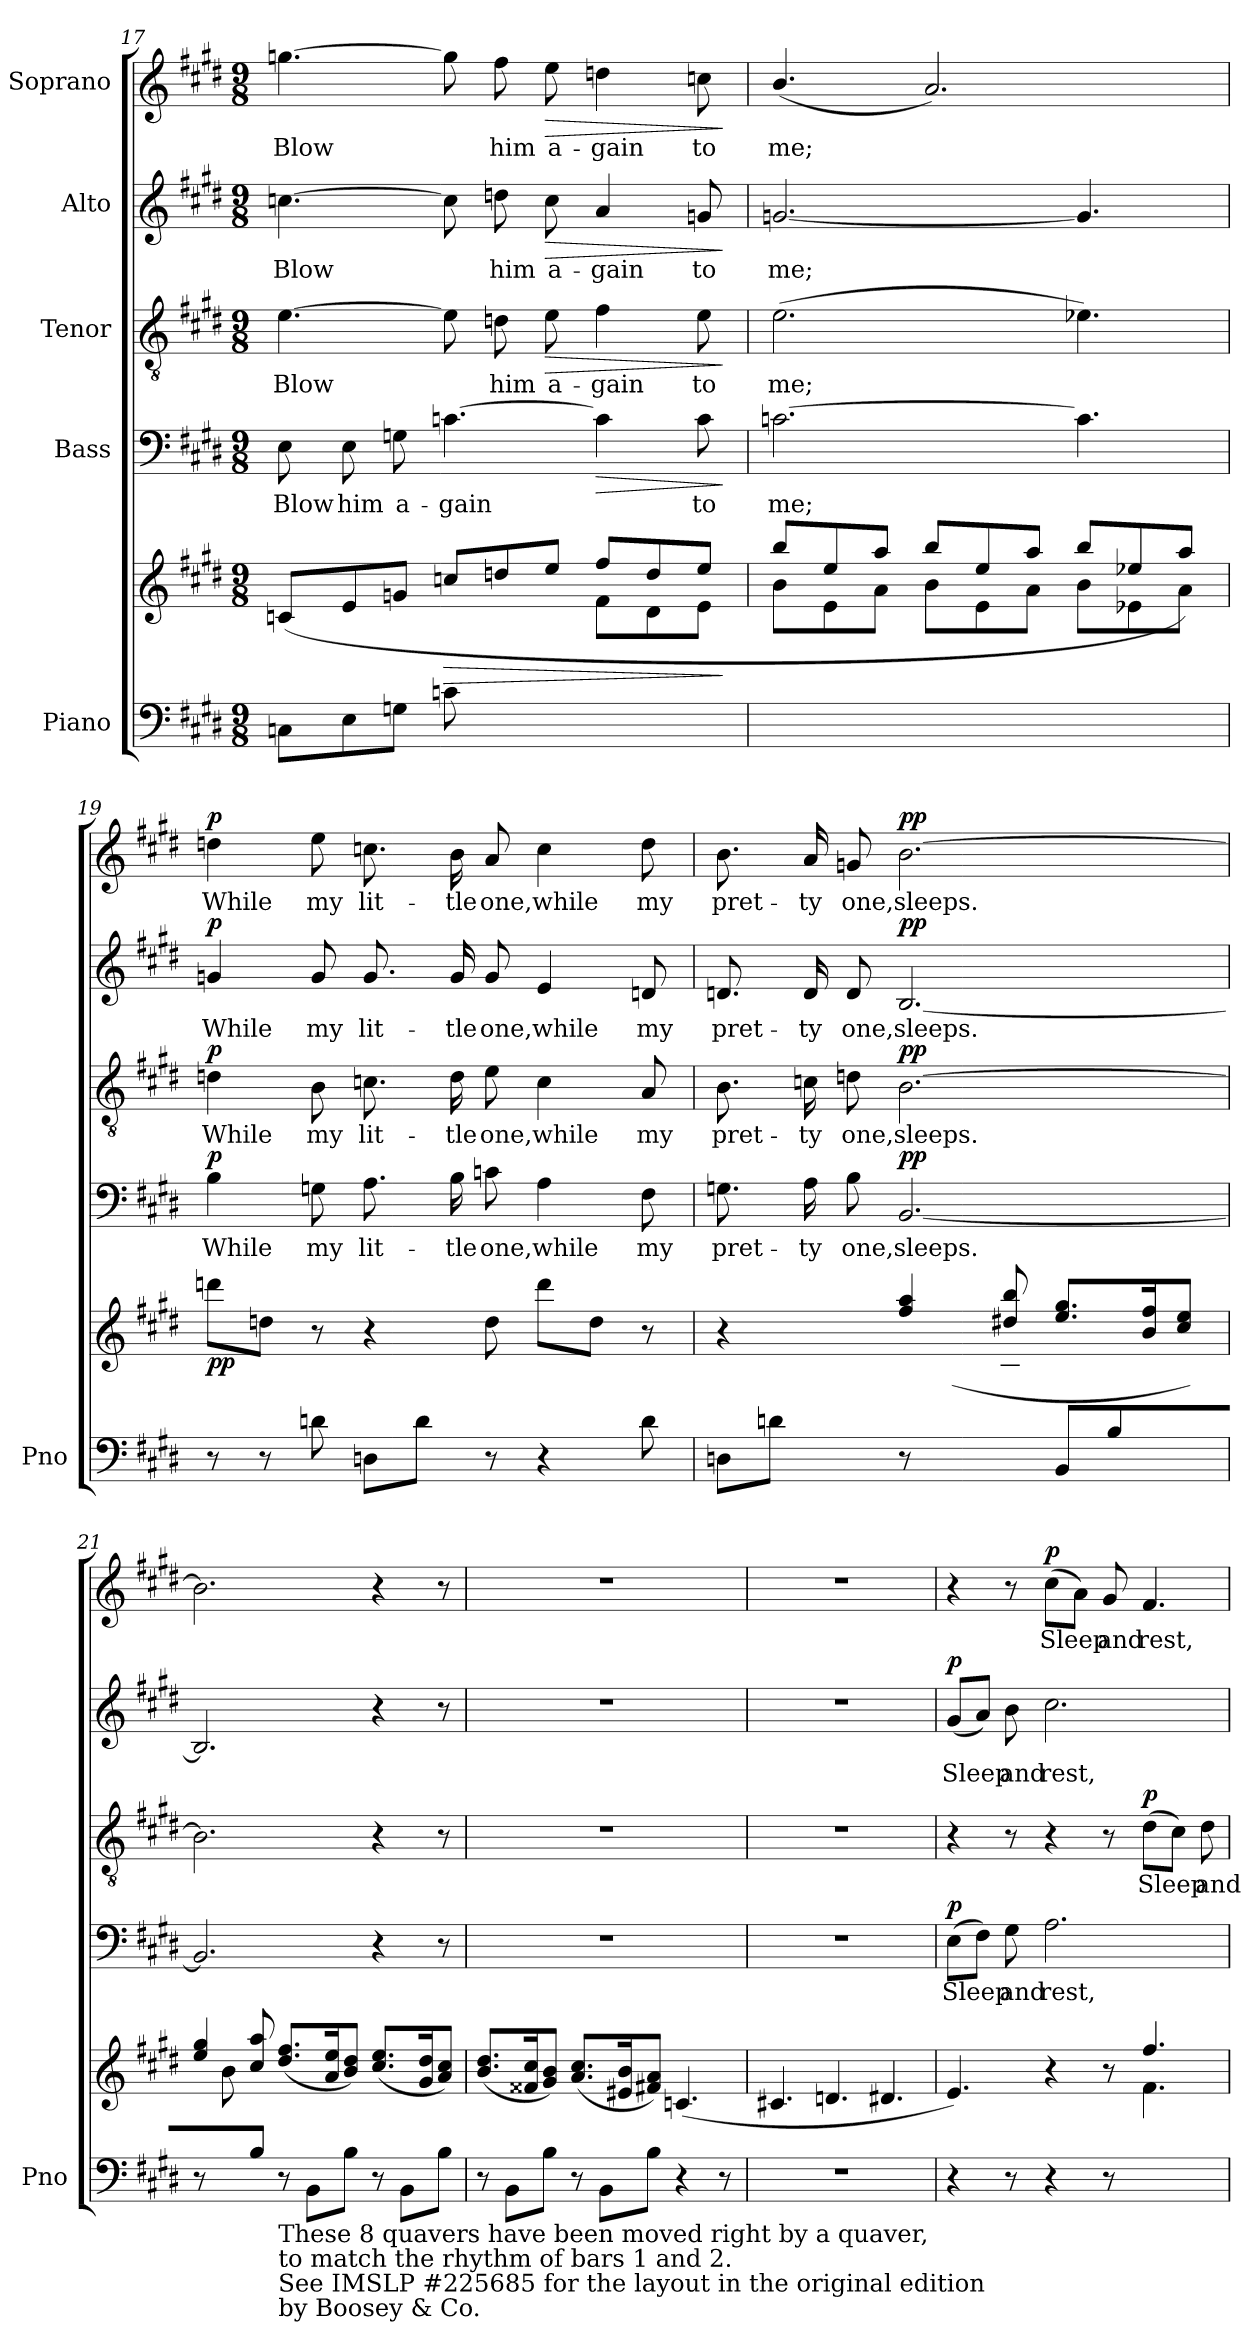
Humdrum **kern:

**kern	**kern	**dynam	**kern	**text	**dynam	**kern	**text	**dynam	**kern	**text	**dynam	**kern	**text	**dynam
*part5	*part5	*part5	*part4	*part4	*part4	*part3	*part3	*part3	*part2	*part2	*part2	*part1	*part1	*part1
*staff6	*staff5	*staff5/6	*staff4	*staff4	*staff4	*staff3	*staff3	*staff3	*staff2	*staff2	*staff2	*staff1	*staff1	*staff1
*I"Piano	*	*	*I"Bass	*	*	*I"Tenor	*	*	*I"Alto	*	*	*I"Soprano	*	*
*I'Pno	*	*	*	*	*	*	*	*	*	*	*	*	*	*
!!LO:PB:g=z
*clefF4	*clefG2	*	*clefF4	*	*	*clefGv2	*	*	*clefG2	*	*	*clefG2	*	*
*k[f#c#g#d#]	*k[f#c#g#d#]	*	*k[f#c#g#d#]	*	*	*k[f#c#g#d#]	*	*	*k[f#c#g#d#]	*	*	*k[f#c#g#d#]	*	*
*M9/8	*M9/8	*	*M9/8	*	*	*M9/8	*	*	*M9/8	*	*	*M9/8	*	*
=17	=17	=17	=17	=17	=17	=17	=17	=17	=17	=17	=17	=17	=17	=17
*	*^	*	*	*	*	*	*	*	*	*	*	*	*	*
!	!	!	!	!	!LO:LY:b	!	!	!LO:LY:b	!	!	!LO:LY:b	!	!	!LO:LY:b	!
(<8Cn\L	(8cn/L	2ryy	.	8E\	Blow	.	[4.e\	Blow	.	[4.ccn\	Blow	.	[4.ggn\	Blow	.
!	!	!	!	!	!LO:LY:b	!	!	!	!	!	!	!	!	!	!
8E\	8e/	.	.	8E\	him	.	.	.	.	.	.	.	.	.	.
!	!	!	!	!	!LO:LY:b	!	!	!	!	!	!	!	!	!	!
8Gn\J	8gn/J	.	.	8Gn\	a-	.	.	.	.	.	.	.	.	.	.
!	!	!	!LO:HP:b	!	!LO:LY:b	!	!	!	!	!	!	!	!	!	!
8cn\L	8ccn/L	.	>	[4.cn\	-gain	.	8e\]	.	.	8cc\]	.	.	8gg\]	.	.
!	!	!	!	!	!	!	!	!LO:LY:b	!	!	!LO:LY:b	!	!	!LO:LY:b	!
2ryy	8ddn/	8dn\	.	.	.	.	8dn\	him	.	8ddn\	him	.	8ff#\	him	.
!	!	!	!	!	!	!	!	!LO:LY:b	!LO:HP:b	!	!LO:LY:b	!LO:HP:b	!	!LO:LY:b	!LO:HP:b
.	8ee/J	8e\J	.	.	.	.	8e\	a-	>	8cc\	a-	>	8ee\	a-	>
!	!	!	!	!	!	!LO:HP:b	!	!LO:LY:b	!	!	!LO:LY:b	!	!	!LO:LY:b	!
.	8ff#/L	8f#\L	.	4c\]	.	>	4f#\	-gain	.	4a/	-gain	.	4ddn\	-gain	.
.	8dd/	8d\	.	.	.	.	.	.	.	.	.	.	.	.	.
!	!	!	!	!	!LO:LY:b	!	!	!LO:LY:b	!	!	!LO:LY:b	!	!	!LO:LY:b	!
8ryy	8ee/J	8e\J	.	8c\	to	.	8e\	to	.	8gn/	to	.	8ccn\	to	.
*	*v	*v	*	*	*	*	*	*	*	*	*	*	*	*	*
.	.	]	.	.	]	.	.	]	.	.	]	.	.	]
=18	=18	=18	=18	=18	=18	=18	=18	=18	=18	=18	=18	=18	=18	=18
*	*^	*	*	*	*	*	*	*	*	*	*	*	*	*
!	!	!	!	!	!LO:LY:b	!	!	!LO:LY:b	!	!	!LO:LY:b	!	!	!LO:LY:b	!
1ryy	8bb/L	8b\L	.	[2.cn\	me;	.	(2.e\	me;	.	[2.gn/	me;	.	(4.b/	me;	.
.	8ee/	8e\	.	.	.	.	.	.	.	.	.	.	.	.	.
.	8aa/J	8a\J	.	.	.	.	.	.	.	.	.	.	.	.	.
.	8bb/L	8b\L	.	.	.	.	.	.	.	.	.	.	2.a/)	.	.
.	8ee/	8e\	.	.	.	.	.	.	.	.	.	.	.	.	.
.	8aa/J	8a\J	.	.	.	.	.	.	.	.	.	.	.	.	.
.	8bb/L	8b\L	.	4.c\]	.	.	4.e-X\)	.	.	4.g/]	.	.	.	.	.
.	8ee-X/	8e-X\	.	.	.	.	.	.	.	.	.	.	.	.	.
8ryy	8aa/J)	8a\J)	.	.	.	.	.	.	.	.	.	.	.	.	.
=19	=19	=19	=19	=19	=19	=19	=19	=19	=19	=19	=19	=19	=19	=19	=19
!	!	!	!LO:DY:b	!	!LO:LY:b	!LO:DY:a	!	!LO:LY:b	!LO:DY:a	!	!LO:LY:b	!LO:DY:a	!	!LO:LY:b	!LO:DY:a
*	*v	*v	*	*	*	*	*	*	*	*	*	*	*	*	*
8r	8dddn\L	pp	4B\	While	p	4dn\	While	p	4gn/	While	p	4ddn\	While	p
8r	8ddn\J	.	.	.	.	.	.	.	.	.	.	.	.	.
!	!	!	!	!LO:LY:b	!	!	!LO:LY:b	!	!	!LO:LY:b	!	!	!LO:LY:b	!
8dn\	8r	.	8Gn\	my	.	8B\	my	.	8g/	my	.	8ee\	my	.
!	!	!	!	!LO:LY:b	!	!	!LO:LY:b	!	!	!LO:LY:b	!	!	!LO:LY:b	!
8Dn\L	4r	.	8.A\	lit-	.	8.cn\	lit-	.	8.g/	lit-	.	8.ccn\	lit-	.
8d\J	.	.	.	.	.	.	.	.	.	.	.	.	.	.
!	!	!	!	!LO:LY:b	!	!	!LO:LY:b	!	!	!LO:LY:b	!	!	!LO:LY:b	!
.	.	.	16B\	-tle	.	16d\	-tle	.	16g/	-tle	.	16b\	-tle	.
!	!	!	!	!LO:LY:b	!	!	!LO:LY:b	!	!	!LO:LY:b	!	!	!LO:LY:b	!
8r	8dd\	.	8cn\	one,	.	8e\	one,	.	8g/	one,	.	8a/	one,	.
!	!	!	!	!LO:LY:b	!	!	!LO:LY:b	!	!	!LO:LY:b	!	!	!LO:LY:b	!
4r	8ddd\L	.	4A\	while	.	4c\	while	.	4e/	while	.	4cc\	while	.
.	8dd\J	.	.	.	.	.	.	.	.	.	.	.	.	.
!	!	!	!	!LO:LY:b	!	!	!LO:LY:b	!	!	!LO:LY:b	!	!	!LO:LY:b	!
8d\	8r	.	8F#\	my	.	8A/	my	.	8dn/	my	.	8dd\	my	.
!!LO:LB:g=z
=20	=20	=20	=20	=20	=20	=20	=20	=20	=20	=20	=20	=20	=20	=20
*	*^	*	*	*	*	*	*	*	*	*	*	*	*	*
!	!	!	!	!	!LO:LY:b	!	!	!LO:LY:b	!	!	!LO:LY:b	!	!	!LO:LY:b	!
8Dn\L	4r	4ryy	.	8.Gn\	pret-	.	8.B\	pret-	.	8.dn/	pret-	.	8.b\	pret-	.
8dn\J	.	.	.	.	.	.	.	.	.	.	.	.	.	.	.
!	!	!	!	!	!LO:LY:b	!	!	!LO:LY:b	!	!	!LO:LY:b	!	!	!LO:LY:b	!
.	.	.	.	16A\	-ty	.	16cn\	-ty	.	16d/	-ty	.	16a/	-ty	.
!	!	!	!	!	!LO:LY:b	!	!	!LO:LY:b	!	!	!LO:LY:b	!	!	!LO:LY:b	!
8ryy	8ryy	8ddn\	.	8B\	one,	.	8dn\	one,	.	8d/	one,	.	8gn/	one,	.
!	!	!	!	!	!LO:LY:b	!LO:DY:a	!	!LO:LY:b	!LO:DY:a	!	!LO:LY:b	!LO:DY:a	!	!LO:LY:b	!LO:DY:a
8r	4ff#/ 4aa/	8ryy	.	[2.BB/	sleeps.	pp	[2.B\	sleeps.	pp	[2.B/	sleeps.	pp	[2.b\	sleeps.	pp
4ryy	.	(<8b\L	.	.	.	.	.	.	.	.	.	.	.	.	.
.	8dd#X/ 8bb/	8B\J	.	.	.	.	.	.	.	.	.	.	.	.	.
8BB/L	8.ee/ 8.gg#/L	4ryy	.	.	.	.	.	.	.	.	.	.	.	.	.
8B/	.	.	.	.	.	.	.	.	.	.	.	.	.	.	.
.	16b/ 16ff#/K	.	.	.	.	.	.	.	.	.	.	.	.	.	.
8ryy	8cc#/ 8ee/J	8b\J)	.	.	.	.	.	.	.	.	.	.	.	.	.
!!LO:PB:g=z
=21	=21	=21	=21	=21	=21	=21	=21	=21	=21	=21	=21	=21	=21	=21	=21
8r	4ee/ 4gg#/	8ryy	.	2.BB/]	.	.	2.B\]	.	.	2.B/]	.	.	2.b\]	.	.
8ryy	.	8b\L	.	.	.	.	.	.	.	.	.	.	.	.	.
8B\J	8cc#/ 8aa/	2..ryy	.	.	.	.	.	.	.	.	.	.	.	.	.
!LO:TX:b:t=These 8 quavers have been moved right by a quaver,	!	!	!	!	!	!	!	!	!	!	!	!	!	!	!
!LO:TX:b:t=to match the rhythm of bars 1 and 2.	!	!	!	!	!	!	!	!	!	!	!	!	!	!	!
!LO:TX:b:t=See IMSLP #225685 for the layout in the original edition	!	!	!	!	!	!	!	!	!	!	!	!	!	!	!
!LO:TX:b:t=by Boosey & Co.	!	!	!	!	!	!	!	!	!	!	!	!	!	!	!
8r	(<8.dd#/ 8.ff#/L	.	.	.	.	.	.	.	.	.	.	.	.	.	.
8BB\L	.	.	.	.	.	.	.	.	.	.	.	.	.	.	.
.	16a/ 16ee/K	.	.	.	.	.	.	.	.	.	.	.	.	.	.
8B\J	8b/ 8dd#/J)	.	.	.	.	.	.	.	.	.	.	.	.	.	.
8r	(<8.cc#/ 8.ee/L	.	.	4r	.	.	4r	.	.	4r	.	.	4r	.	.
8BB\L	.	.	.	.	.	.	.	.	.	.	.	.	.	.	.
.	16g#/ 16dd#/K	.	.	.	.	.	.	.	.	.	.	.	.	.	.
8B\J	8a/ 8cc#/J)	.	.	8r	.	.	8r	.	.	8r	.	.	8r	.	.
*	*v	*v	*	*	*	*	*	*	*	*	*	*	*	*	*
=22	=22	=22	=22	=22	=22	=22	=22	=22	=22	=22	=22	=22	=22	=22
8r	(<8.b/ 8.dd#/L	.	8%9r	.	.	8%9r	.	.	8%9r	.	.	8%9r	.	.
8BB\L	.	.	.	.	.	.	.	.	.	.	.	.	.	.
.	16f##X/ 16cc#/K	.	.	.	.	.	.	.	.	.	.	.	.	.
8B\J	8g#/ 8b/J)	.	.	.	.	.	.	.	.	.	.	.	.	.
8r	(<8.a/ 8.cc#/L	.	.	.	.	.	.	.	.	.	.	.	.	.
8BB\L	.	.	.	.	.	.	.	.	.	.	.	.	.	.
.	16e#X/ 16b/K	.	.	.	.	.	.	.	.	.	.	.	.	.
8B\J	8f#X/ 8a/J)	.	.	.	.	.	.	.	.	.	.	.	.	.
4r	(<4.cn/	.	.	.	.	.	.	.	.	.	.	.	.	.
8r	.	.	.	.	.	.	.	.	.	.	.	.	.	.
=23	=23	=23	=23	=23	=23	=23	=23	=23	=23	=23	=23	=23	=23	=23
8%9r	4.c#X/	.	8%9r	.	.	8%9r	.	.	8%9r	.	.	8%9r	.	.
.	4.dn/	.	.	.	.	.	.	.	.	.	.	.	.	.
.	4.d#X/	.	.	.	.	.	.	.	.	.	.	.	.	.
=24	=24	=24	=24	=24	=24	=24	=24	=24	=24	=24	=24	=24	=24	=24
*	*^	*	*	*	*	*	*	*	*	*	*	*	*	*
!	!	!	!	!	!LO:LY:b	!LO:DY:a	!	!	!	!	!LO:LY:b	!LO:DY:a	!	!	!
4r	4.e/)	2.ryy	.	(8E\L	Sleep	p	4r	.	.	(8g#/L	Sleep	p	4r	.	.
.	.	.	.	8F#\J)	.	.	.	.	.	8a/J)	.	.	.	.	.
!	!	!	!	!	!LO:LY:b	!	!	!	!	!	!LO:LY:b	!	!	!	!
8r	.	.	.	8G#\	and	.	8r	.	.	8b\	and	.	8r	.	.
!	!	!	!	!	!LO:LY:b	!	!	!	!	!	!LO:LY:b	!	!	!LO:LY:b	!LO:DY:a
4r	4r	.	.	2.A\	rest,	.	4r	.	.	2.cc#\	rest,	.	(8cc#\L	Sleep	p
.	.	.	.	.	.	.	.	.	.	.	.	.	8a\J)	.	.
!	!	!	!	!	!	!	!	!	!	!	!	!	!	!LO:LY:b	!
8r	8r	.	.	.	.	.	8r	.	.	.	.	.	8g#/	and	.
!	!	!	!	!	!	!	!	!LO:LY:b	!LO:DY:a	!	!	!	!	!LO:LY:b	!
4.ryy	4.ff#/	4.f#\	.	.	.	.	(8d#\L	Sleep	p	.	.	.	4.f#/	rest,	.
.	.	.	.	.	.	.	8c#\J)	.	.	.	.	.	.	.	.
!	!	!	!	!	!	!	!	!LO:LY:b	!	!	!	!	!	!	!
.	.	.	.	.	.	.	8d#\	and	.	.	.	.	.	.	.
*	*v	*v	*	*	*	*	*	*	*	*	*	*	*	*	*
=	=	=	=	=	=	=	=	=	=	=	=	=	=	=
*-	*-	*-	*-	*-	*-	*-	*-	*-	*-	*-	*-	*-	*-	*-
